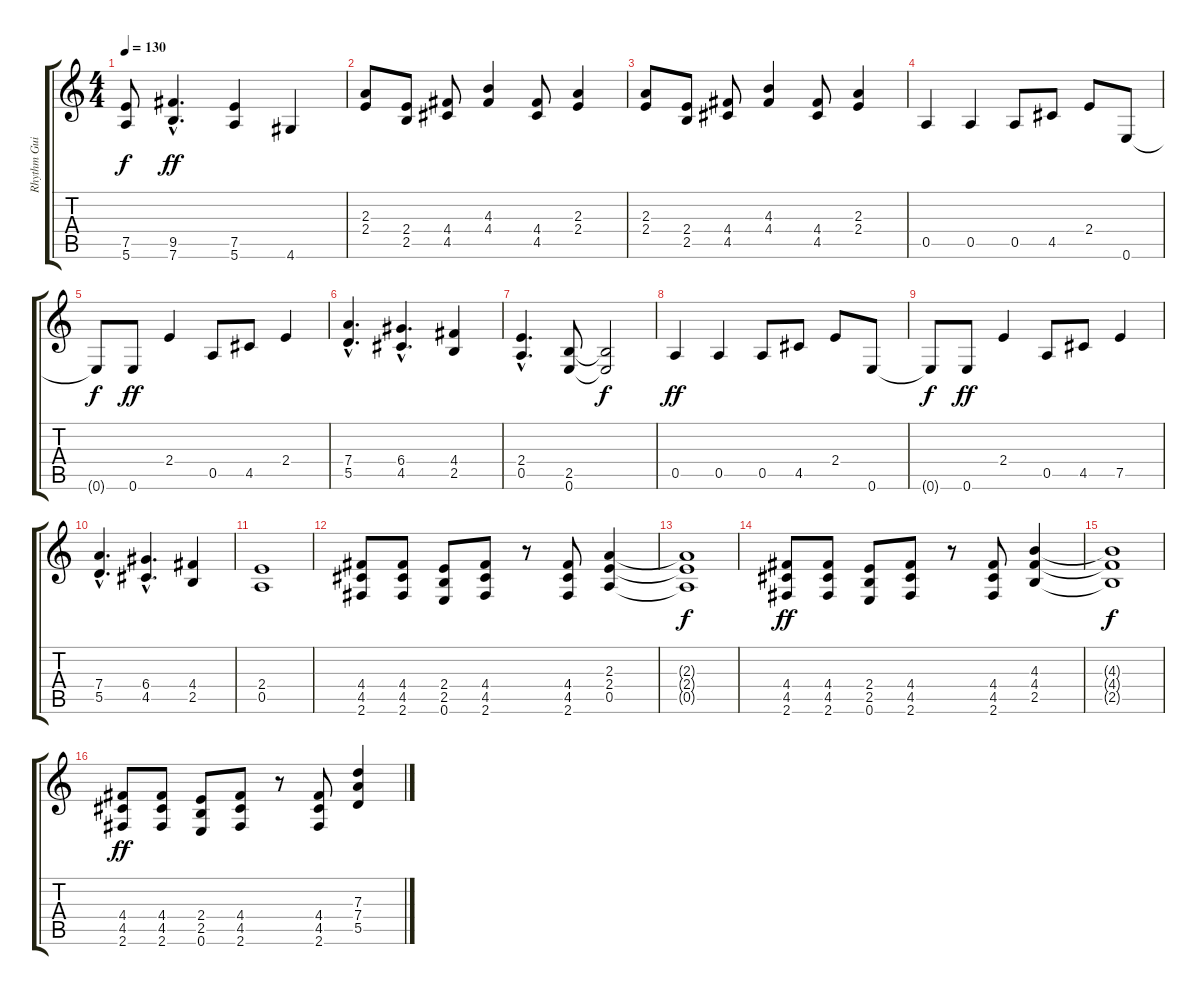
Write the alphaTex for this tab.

\track ("Rhythm Guitar" "Rhythm Gui") {instrument overdrivenguitar}
\staff {score tabs}
\tuning (E4 B3 G3 D3 A2 E2) {hide}
\ts (4 4)
\tempo 130
\clef g2
\ks c
(7.5{t} 5.6{t}).8{dy f} (9.5{hac} 7.6{hac}).4{d dy ff} (7.5 5.6).4 4.6.4 |
(2.3 2.4).8 (2.4 2.5).8 (4.4 4.5).8 (4.3 4.4).4 (4.4 4.5).8 (2.3 2.4).4 |
(2.3 2.4).8 (2.4 2.5).8 (4.4 4.5).8 (4.3 4.4).4 (4.4 4.5).8 (2.3 2.4).4 |
0.5.4 0.5.4 0.5.8 4.5.8 2.4.8 0.6.8 |
0.6{t}.8{dy f} 0.6.8{dy ff} 2.4.4 0.5.8 4.5.8 2.4.4 |
(7.4{hac} 5.5{hac}).4{d} (6.4{hac} 4.5{hac}).4{d} (4.4 2.5).4 |
(2.4{hac} 0.5{hac}).4{d} (2.5 0.6).8 (2.5{t} 0.6{t}).2{dy f} |
0.5.4{dy ff} 0.5.4 0.5.8 4.5.8 2.4.8 0.6.8 |
0.6{t}.8{dy f} 0.6.8{dy ff} 2.4.4 0.5.8 4.5.8 7.5.4 |
(7.4{hac} 5.5{hac}).4{d} (6.4{hac} 4.5{hac}).4{d} (4.4 2.5).4 |
(2.4 0.5).1 |
(4.4 4.5 2.6).8 (4.4 4.5 2.6).8 (2.4 2.5 0.6).8 (4.4 4.5 2.6).8 r.8 (4.4 4.5 2.6).8 (2.3 2.4 0.5).4 |
(2.3{t} 2.4{t} 0.5{t}).1{dy f} |
(4.4 4.5 2.6).8{dy ff} (4.4 4.5 2.6).8 (2.4 2.5 0.6).8 (4.4 4.5 2.6).8 r.8 (4.4 4.5 2.6).8 (4.3 4.4 2.5).4 |
(4.3{t} 4.4{t} 2.5{t}).1{dy f} |
(4.4 4.5 2.6).8{dy ff} (4.4 4.5 2.6).8 (2.4 2.5 0.6).8 (4.4 4.5 2.6).8 r.8 (4.4 4.5 2.6).8 (7.3 7.4 5.5).4
